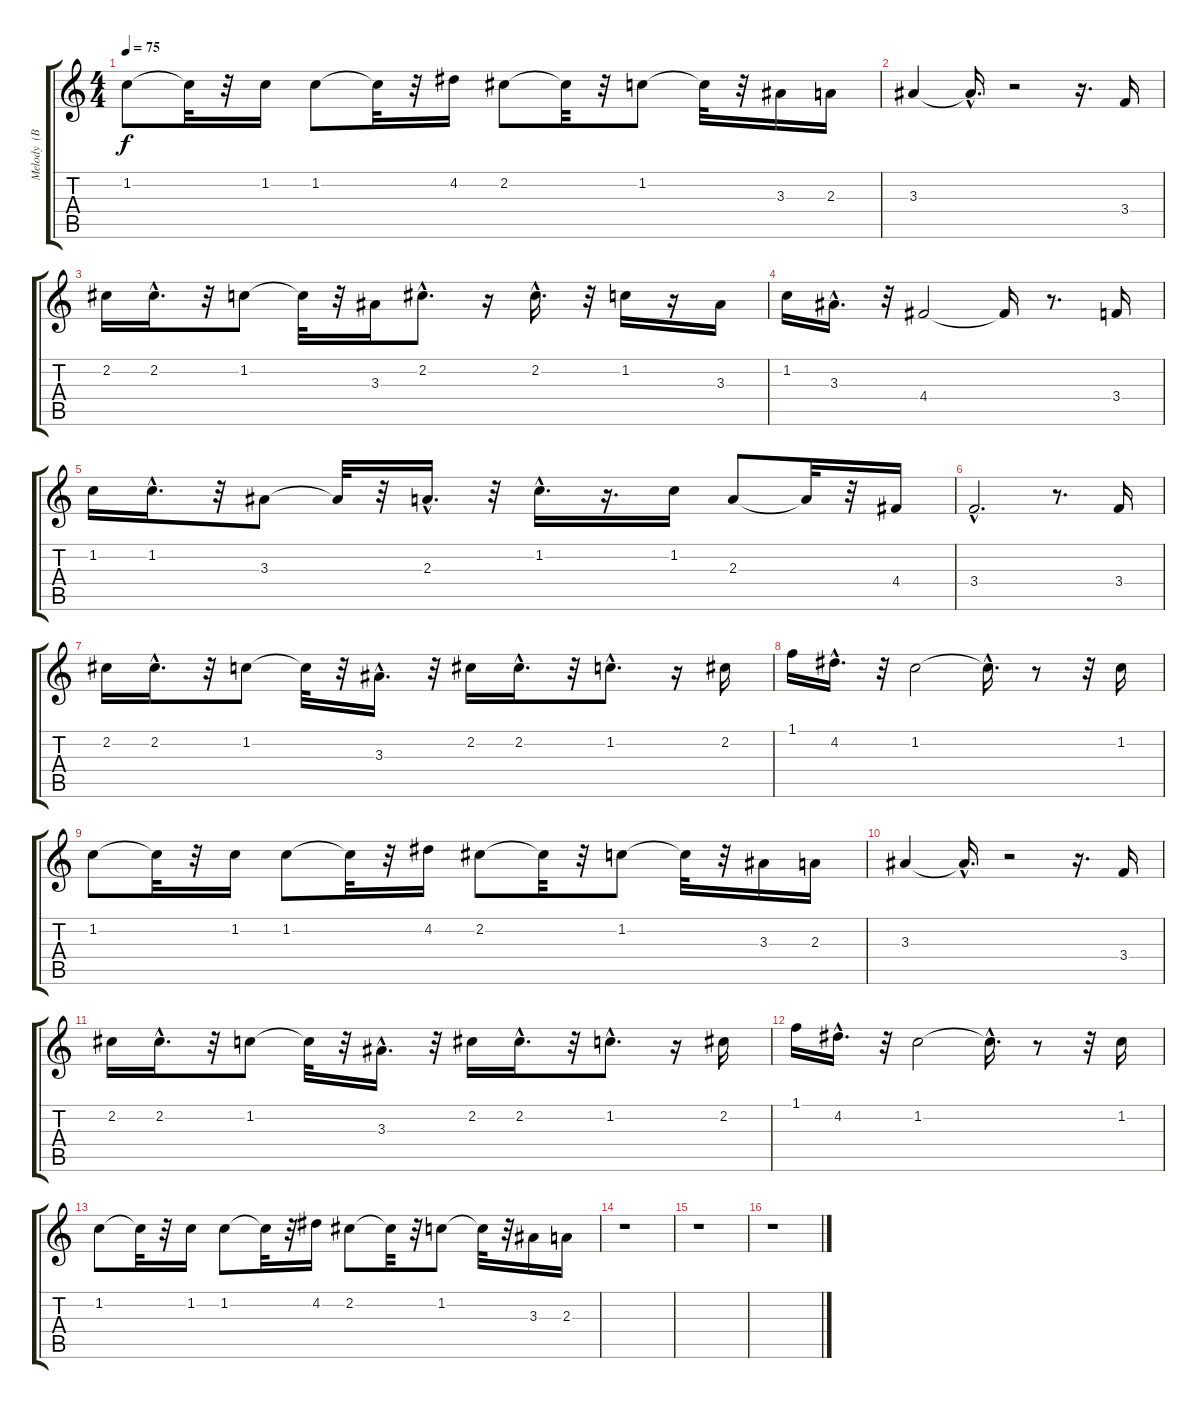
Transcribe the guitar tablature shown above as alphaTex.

\track ("Melody  (BB)" "Melody  (B") {instrument acousticguitarnylon}
\staff {score tabs}
\tuning (E4 B3 G3 D3 A2 E2) {hide}
\ts (4 4)
\tempo 75
\clef g2
\ks c
1.2.8{dy f} 1.2{t}.32 r.32 1.2.16 1.2.8 1.2{t}.32 r.32 4.2.16 2.2.8 2.2{t}.32 r.32 1.2.8 1.2{t}.32 r.32 3.3.16 2.3.16 |
3.3.4 3.3{hac t}.16{d} r.2 r.16{d} 3.4.16 |
2.2.16 2.2{hac}.16{d} r.32 1.2.8 1.2{t}.32 r.32 3.3.16 2.2{hac}.8{d} r.16 2.2{hac}.16{d} r.32 1.2.16 r.16 3.3.16 |
1.2.16 3.3{hac}.16{d} r.32 4.4.2 4.4{t}.16 r.8{d} 3.4.16 |
1.2.16 1.2{hac}.16{d} r.32 3.3.8 3.3{t}.32 r.32 2.3{hac}.16{d} r.32 1.2{hac}.16{d} r.16{d} 1.2.16 2.3.8 2.3{t}.32 r.32 4.4.16 |
3.4{hac}.2{d} r.8{d} 3.4.16 |
2.2.16 2.2{hac}.16{d} r.32 1.2.8 1.2{t}.32 r.32 3.3{hac}.16{d} r.32 2.2.16 2.2{hac}.16{d} r.32 1.2{hac}.8{d} r.16 2.2.16 |
1.1.16 4.2{hac}.16{d} r.32 1.2.2 1.2{hac t}.16{d} r.8 r.32 1.2.16 |
1.2.8 1.2{t}.32 r.32 1.2.16 1.2.8 1.2{t}.32 r.32 4.2.16 2.2.8 2.2{t}.32 r.32 1.2.8 1.2{t}.32 r.32 3.3.16 2.3.16 |
3.3.4 3.3{hac t}.16{d} r.2 r.16{d} 3.4.16 |
2.2.16 2.2{hac}.16{d} r.32 1.2.8 1.2{t}.32 r.32 3.3{hac}.16{d} r.32 2.2.16 2.2{hac}.16{d} r.32 1.2{hac}.8{d} r.16 2.2.16 |
1.1.16 4.2{hac}.16{d} r.32 1.2.2 1.2{hac t}.16{d} r.8 r.32 1.2.16 |
1.2.8 1.2{t}.32 r.32 1.2.16 1.2.8 1.2{t}.32 r.32 4.2.16 2.2.8 2.2{t}.32 r.32 1.2.8 1.2{t}.32 r.32 3.3.16 2.3.16 |
r.1 |
r.1 |
r.1
